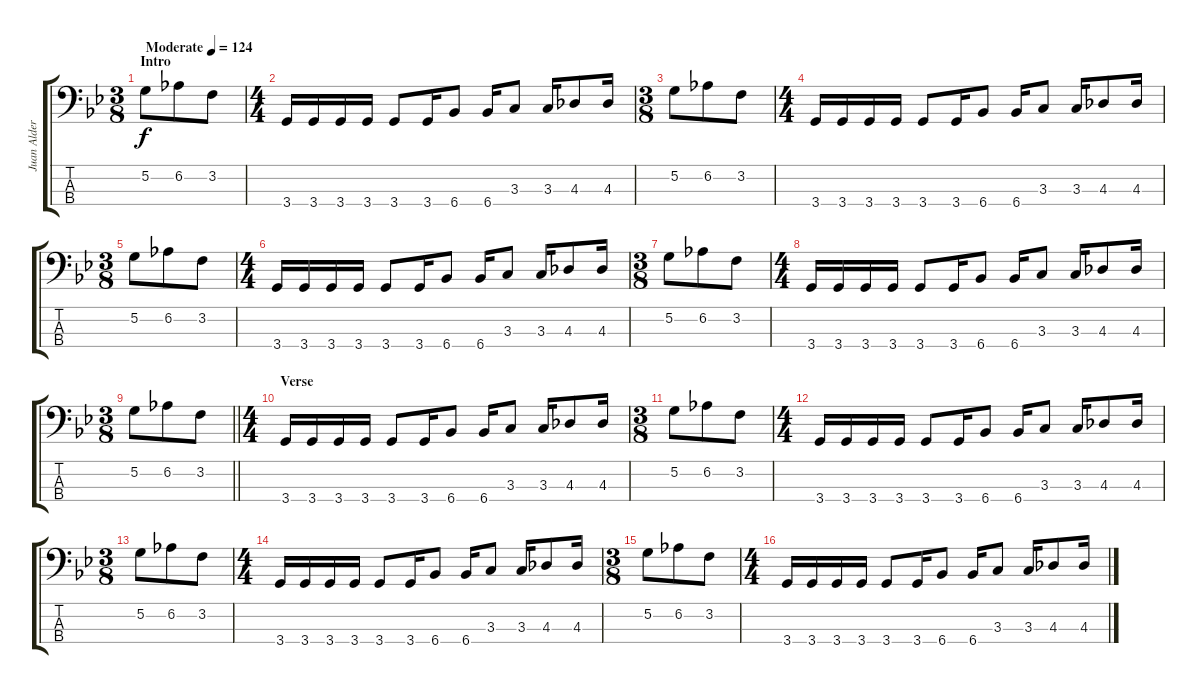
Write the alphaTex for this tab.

\track ("Juan Alderete" "Juan Alder") {instrument electricbassfinger}
\staff {score tabs}
\tuning (G2 D2 A1 E1) {hide}
\ts (3 8)
\section ("" "Intro")
\tempo (124 "Moderate")
\clef f4
\ks gminor
5.2.8{dy f instrument electricbassfinger} 6.2.8 3.2.8 |
\ts (4 4)
3.4.16 3.4.16 3.4.16 3.4.16 3.4.8 3.4.16 6.4.8 6.4.16 3.3.8 3.3.16 4.3.8 4.3.16 |
\ts (3 8)
5.2.8 6.2.8 3.2.8 |
\ts (4 4)
3.4.16 3.4.16 3.4.16 3.4.16 3.4.8 3.4.16 6.4.8 6.4.16 3.3.8 3.3.16 4.3.8 4.3.16 |
\ts (3 8)
5.2.8 6.2.8 3.2.8 |
\ts (4 4)
3.4.16 3.4.16 3.4.16 3.4.16 3.4.8 3.4.16 6.4.8 6.4.16 3.3.8 3.3.16 4.3.8 4.3.16 |
\ts (3 8)
5.2.8 6.2.8 3.2.8 |
\ts (4 4)
3.4.16 3.4.16 3.4.16 3.4.16 3.4.8 3.4.16 6.4.8 6.4.16 3.3.8 3.3.16 4.3.8 4.3.16 |
\ts (3 8)
\barLineRight lightlight
5.2.8 6.2.8 3.2.8 |
\ts (4 4)
\section ("" "Verse")
3.4.16 3.4.16 3.4.16 3.4.16 3.4.8 3.4.16 6.4.8 6.4.16 3.3.8 3.3.16 4.3.8 4.3.16 |
\ts (3 8)
5.2.8 6.2.8 3.2.8 |
\ts (4 4)
3.4.16 3.4.16 3.4.16 3.4.16 3.4.8 3.4.16 6.4.8 6.4.16 3.3.8 3.3.16 4.3.8 4.3.16 |
\ts (3 8)
5.2.8 6.2.8 3.2.8 |
\ts (4 4)
3.4.16 3.4.16 3.4.16 3.4.16 3.4.8 3.4.16 6.4.8 6.4.16 3.3.8 3.3.16 4.3.8 4.3.16 |
\ts (3 8)
5.2.8 6.2.8 3.2.8 |
\ts (4 4)
3.4.16 3.4.16 3.4.16 3.4.16 3.4.8 3.4.16 6.4.8 6.4.16 3.3.8 3.3.16 4.3.8 4.3.16
